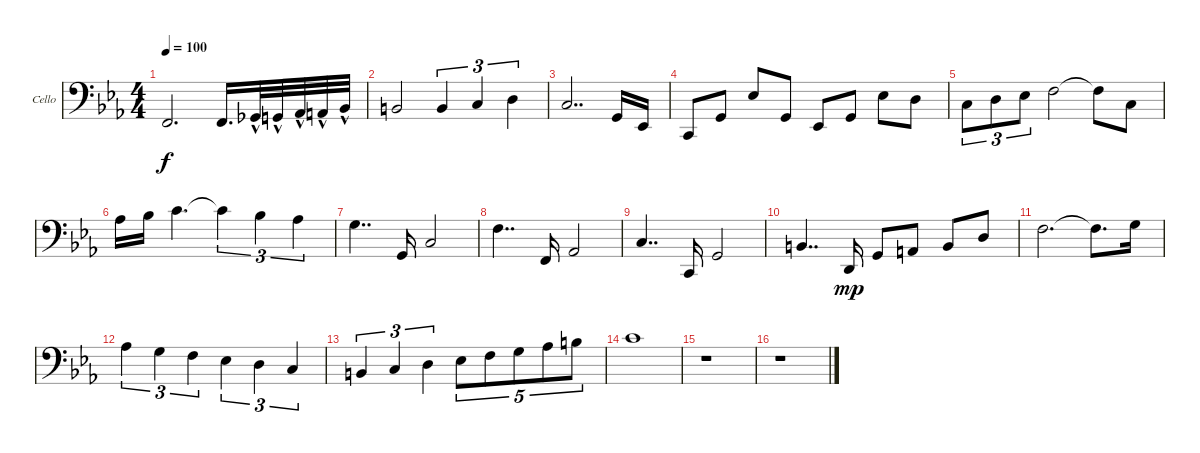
\defaultSystemsLayout 4
\bracketExtendMode groupsimilarinstruments
\firstSystemTrackNameOrientation horizontal
\otherSystemsTrackNameOrientation horizontal
\track ("Cello" "Cello") {instrument cello}
\staff {score}
\tuning (A3 D3 G2 C2)
\ts (4 4)
\scale
0.504411
\tempo 100
\accidentals auto
\clef f4
\ottava regular
\simile none
\scale
0.333333
\ks cminor
5.4.2{d dy f} 5.4.16{d} 6.4{hac}.32 0.3{hac}.32 1.3{hac}.32 2.3{hac}.32 3.3{hac}.32 |
\scale
0.522936
\scale
0.333333 4.3.2 4.3.4{tu (3 2)} 5.3.4{tu (3 2)} 0.2.4{tu (3 2)} |
\scale
0.477041 5.3.2{dd} 0.3.16 3.4.16 |
\scale
0.508628 0.4.8 0.3.8 1.2.8 0.3.8 3.4.8 0.3.8 1.2.8 0.2.8 |
\scale
0.491316 5.3.8{tu (3 2)} 0.2.8{tu (3 2)} 1.2.8{tu (3 2)} 3.2.2 3.2{t}.8 5.3.8 |
\scale
0.493152 6.2.16 8.2.16 10.2.4{d} 10.2{t}.4{tu (3 2)} 8.2.4{tu (3 2)} 6.2.4{tu (3 2)} |
\scale
0.507025 5.2.4{dd} 0.3.16 5.3.2 |
\scale
0.493152 3.2.4{dd} 5.4.16 8.4.2 |
\scale
0.507025 5.3.4{dd} 0.4.16 0.3.2 |
4.3.4{dd} 2.4.16{dy mp} 0.3.8 2.3.8 4.3.8 0.2.8 |
3.2.2{d} 3.2{t}.8{d} 5.2.16 |
\scale
0.495647 6.2.4{tu (3 2)} 5.2.4{tu (3 2)} 3.2.4{tu (3 2)} 1.2.4{tu (3 2)} 0.2.4{tu (3 2)} 5.3.4{tu (3 2)} |
4.3.4{tu (3 2)} 5.3.4{tu (3 2)} 0.2.4{tu (3 2)} 1.2.8{tu (5 4)} 3.2.8{tu (5 4)} 5.2.8{tu (5 4)} 6.2.8{tu (5 4)} 9.2.8{tu (5 4)} |
10.2.1 |
r.1 |
r.1
